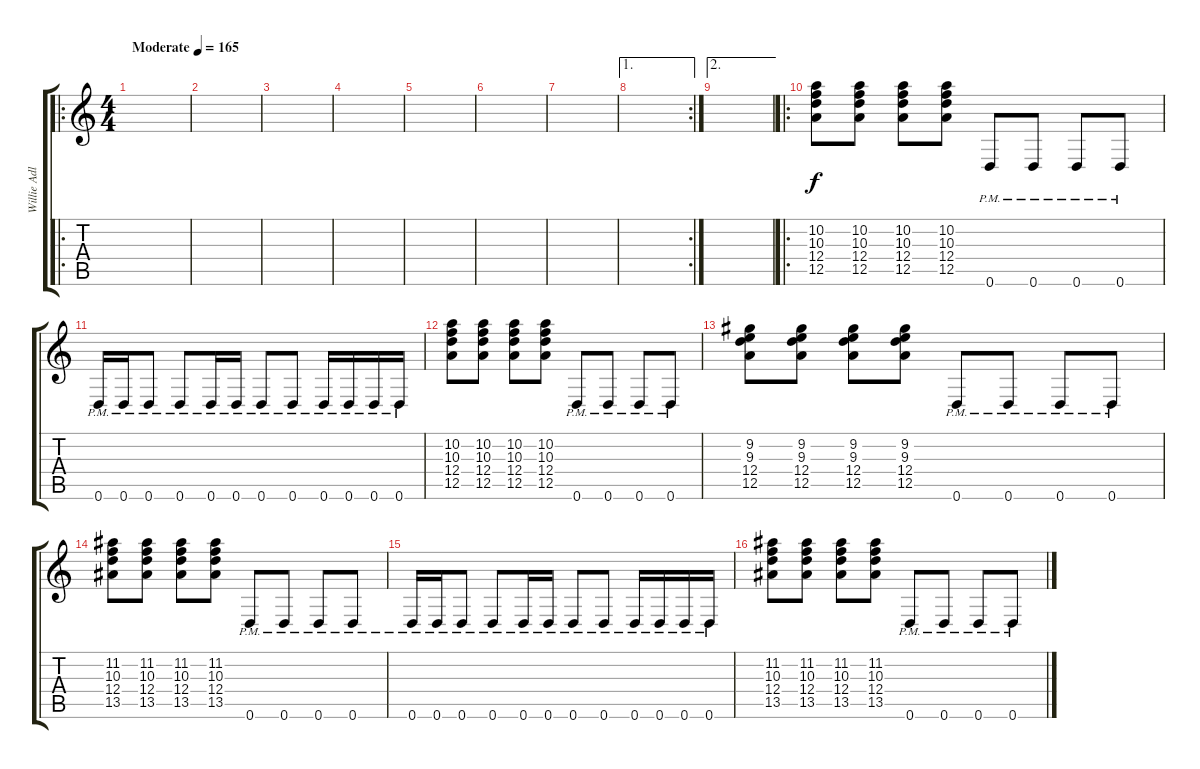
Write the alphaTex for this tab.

\track ("Willie Adler" "Willie Adl") {instrument distortionguitar}
\staff {score tabs}
\tuning (E4 B3 G3 D3 A2 D2) {hide}
\ro
\ts (4 4)
\tempo (165 "Moderate")
\clef g2
\ks c
|
|
|
|
|
|
|
\ae 1
\rc 2
|
\ae 2
|
\ro
(10.2 10.3 12.4 12.5).8 (10.2 10.3 12.4 12.5).8 (10.2 10.3 12.4 12.5).8 (10.2 10.3 12.4 12.5).8 0.6{pm}.8 0.6{pm}.8 0.6{pm}.8 0.6{pm}.8 |
0.6{pm}.16 0.6{pm}.16 0.6{pm}.8 0.6{pm}.8 0.6{pm}.16 0.6{pm}.16 0.6{pm}.8 0.6{pm}.8 0.6{pm}.16 0.6{pm}.16 0.6{pm}.16 0.6{pm}.16 |
(10.2 10.3 12.4 12.5).8 (10.2 10.3 12.4 12.5).8 (10.2 10.3 12.4 12.5).8 (10.2 10.3 12.4 12.5).8 0.6{pm}.8 0.6{pm}.8 0.6{pm}.8 0.6{pm}.8 |
(9.2 9.3 12.4 12.5).8 (9.2 9.3 12.4 12.5).8 (9.2 9.3 12.4 12.5).8 (9.2 9.3 12.4 12.5).8 0.6{pm}.8 0.6{pm}.8 0.6{pm}.8 0.6{pm}.8 |
(11.2 10.3 12.4 13.5).8 (11.2 10.3 12.4 13.5).8 (11.2 10.3 12.4 13.5).8 (11.2 10.3 12.4 13.5).8 0.6{pm}.8 0.6{pm}.8 0.6{pm}.8 0.6{pm}.8 |
0.6{pm}.16 0.6{pm}.16 0.6{pm}.8 0.6{pm}.8 0.6{pm}.16 0.6{pm}.16 0.6{pm}.8 0.6{pm}.8 0.6{pm}.16 0.6{pm}.16 0.6{pm}.16 0.6{pm}.16 |
(11.2 10.3 12.4 13.5).8 (11.2 10.3 12.4 13.5).8 (11.2 10.3 12.4 13.5).8 (11.2 10.3 12.4 13.5).8 0.6{pm}.8 0.6{pm}.8 0.6{pm}.8 0.6{pm}.8
